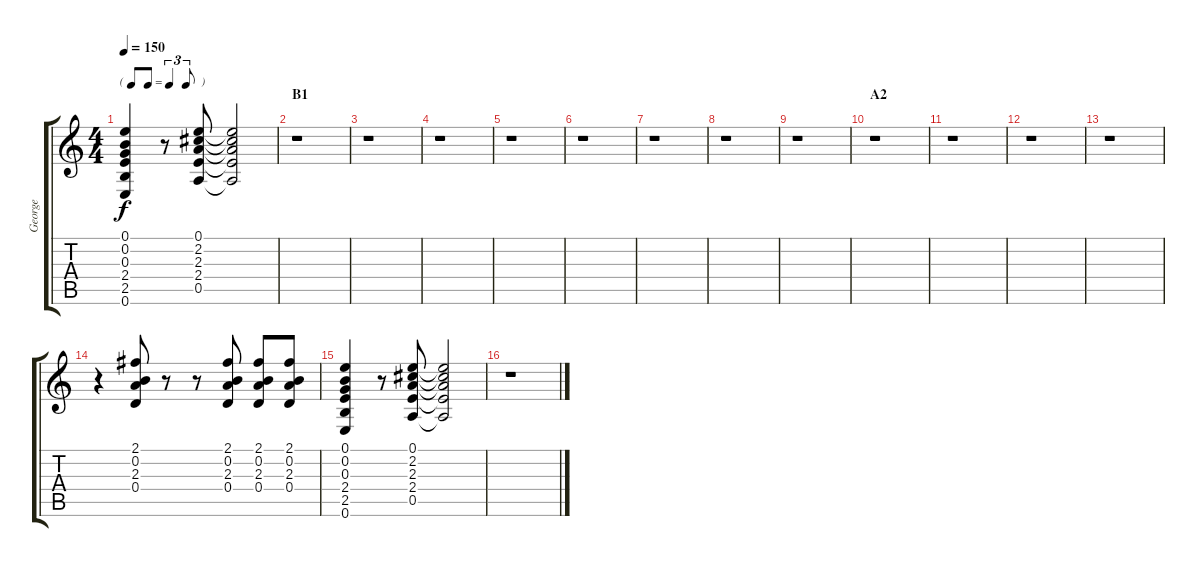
\track ("George" "George") {instrument electricguitarclean}
\staff {score tabs}
\tuning (E4 B3 G3 D3 A2 E2) {hide}
\ts (4 4)
\tf triplet8th
\tempo 150
\clef g2
\ks c
(0.1 0.2 0.3 2.4 2.5 0.6).4{dy f} r.8 (0.1 2.2 2.3 2.4 0.5).8 (0.1{t} 2.2{t} 2.3{t} 2.4{t} 0.5{t}).2 |
\section ("" "B1")
r.1 |
r.1 |
r.1 |
r.1 |
r.1 |
r.1 |
r.1 |
r.1 |
\section ("" "A2")
r.1 |
r.1 |
r.1 |
r.1 |
r.4 (2.1 0.2 2.3 0.4).8 r.8 r.8 (2.1 0.2 2.3 0.4).8 (2.1 0.2 2.3 0.4).8 (2.1 0.2 2.3 0.4).8 |
(0.1 0.2 0.3 2.4 2.5 0.6).4 r.8 (0.1 2.2 2.3 2.4 0.5).8 (0.1{t} 2.2{t} 2.3{t} 2.4{t} 0.5{t}).2 |
r.1
